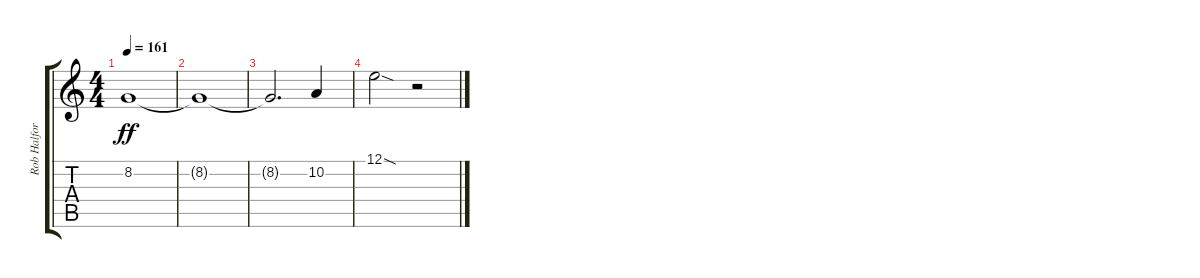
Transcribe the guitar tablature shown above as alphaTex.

\track ("Rob Halford" "Rob Halfor") {instrument violin}
\staff {score tabs}
\tuning (E4 B3 G3 D3 A2 E2) {hide}
\ts (4 4)
\tempo 161
\clef g2
\ks c
8.2{t}.1{dy ff} |
8.2{t}.1 |
8.2{t}.2{d} 10.2.4 |
12.1{sod}.2 r.2
